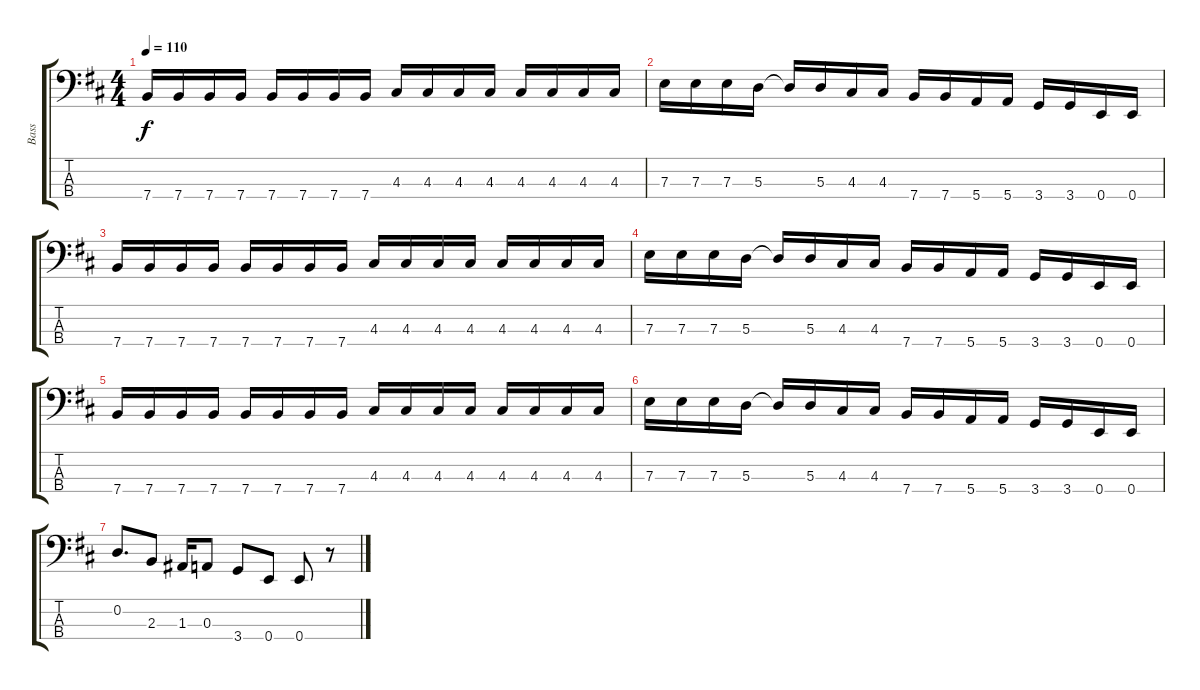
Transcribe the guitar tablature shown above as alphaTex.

\track ("Bass" "Bass") {instrument electricbassfinger}
\staff {score tabs}
\tuning (G2 D2 A1 E1) {hide}
\ts (4 4)
\tempo 110
\clef f4
\ks d
7.4.16{dy f} 7.4.16 7.4.16 7.4.16 7.4.16 7.4.16 7.4.16 7.4.16 4.3.16 4.3.16 4.3.16 4.3.16 4.3.16 4.3.16 4.3.16 4.3.16 |
7.3.16 7.3.16 7.3.16 5.3.16 5.3{t}.16 5.3.16 4.3.16 4.3.16 7.4.16 7.4.16 5.4.16 5.4.16 3.4.16 3.4.16 0.4.16 0.4.16 |
7.4.16 7.4.16 7.4.16 7.4.16 7.4.16 7.4.16 7.4.16 7.4.16 4.3.16 4.3.16 4.3.16 4.3.16 4.3.16 4.3.16 4.3.16 4.3.16 |
7.3.16 7.3.16 7.3.16 5.3.16 5.3{t}.16 5.3.16 4.3.16 4.3.16 7.4.16 7.4.16 5.4.16 5.4.16 3.4.16 3.4.16 0.4.16 0.4.16 |
7.4.16 7.4.16 7.4.16 7.4.16 7.4.16 7.4.16 7.4.16 7.4.16 4.3.16 4.3.16 4.3.16 4.3.16 4.3.16 4.3.16 4.3.16 4.3.16 |
7.3.16 7.3.16 7.3.16 5.3.16 5.3{t}.16 5.3.16 4.3.16 4.3.16 7.4.16 7.4.16 5.4.16 5.4.16 3.4.16 3.4.16 0.4.16 0.4.16 |
0.2.8{d} 2.3.8 1.3.16 0.3.8 3.4.8 0.4.8 0.4.8 r.8
